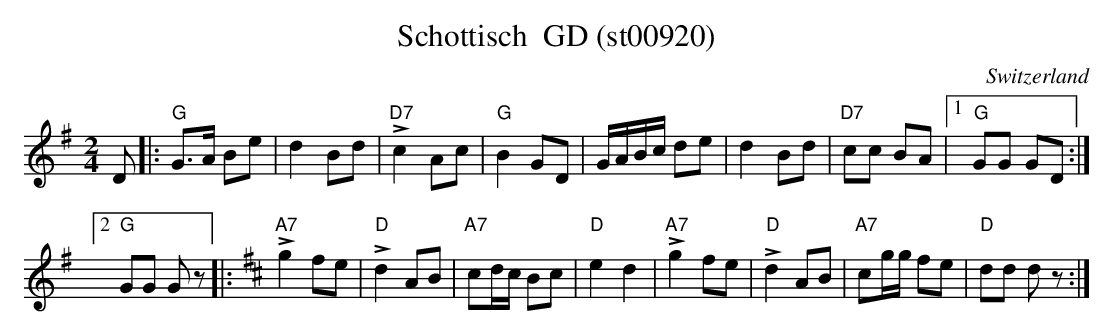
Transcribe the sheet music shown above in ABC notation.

X:1
T: Schottisch  GD (st00920)
O:Switzerland
M:2/4
L:1/8
K:G major
D|: "G"G>A Be | d2Bd | !>!"D7"c2Ac | "G"B2GD | G/A/B/c/ de | d2Bd | "D7"cc BA |1 "G"GG GD :|2
"G"GG Gz |: [K:D] !>!"A7"g2fe | !>!"D"d2AB | "A7"cd/c/ Bc | "D"e2d2 | !>!"A7"g2fe | !>!"D"d2AB | "A7"cg/g/ fe | "D"dd dz :|
